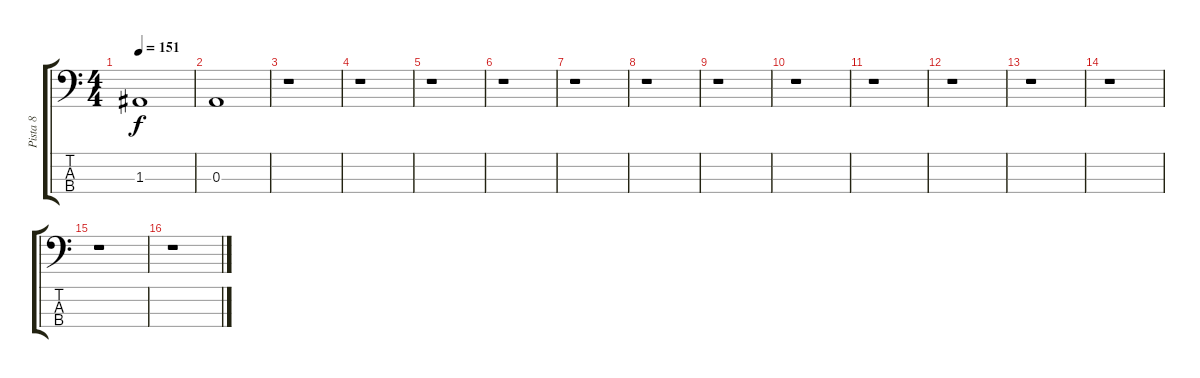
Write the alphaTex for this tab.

\track ("Pista 8" "Pista 8") {instrument synthbass2}
\staff {score tabs}
\tuning (G2 D2 A1 E1) {hide}
\ts (4 4)
\tempo 151
\clef f4
\ks c
1.3.1{dy f} |
0.3.1 |
r.1 |
r.1 |
r.1 |
r.1 |
r.1 |
r.1 |
r.1 |
r.1 |
r.1 |
r.1 |
r.1 |
r.1 |
r.1 |
r.1
